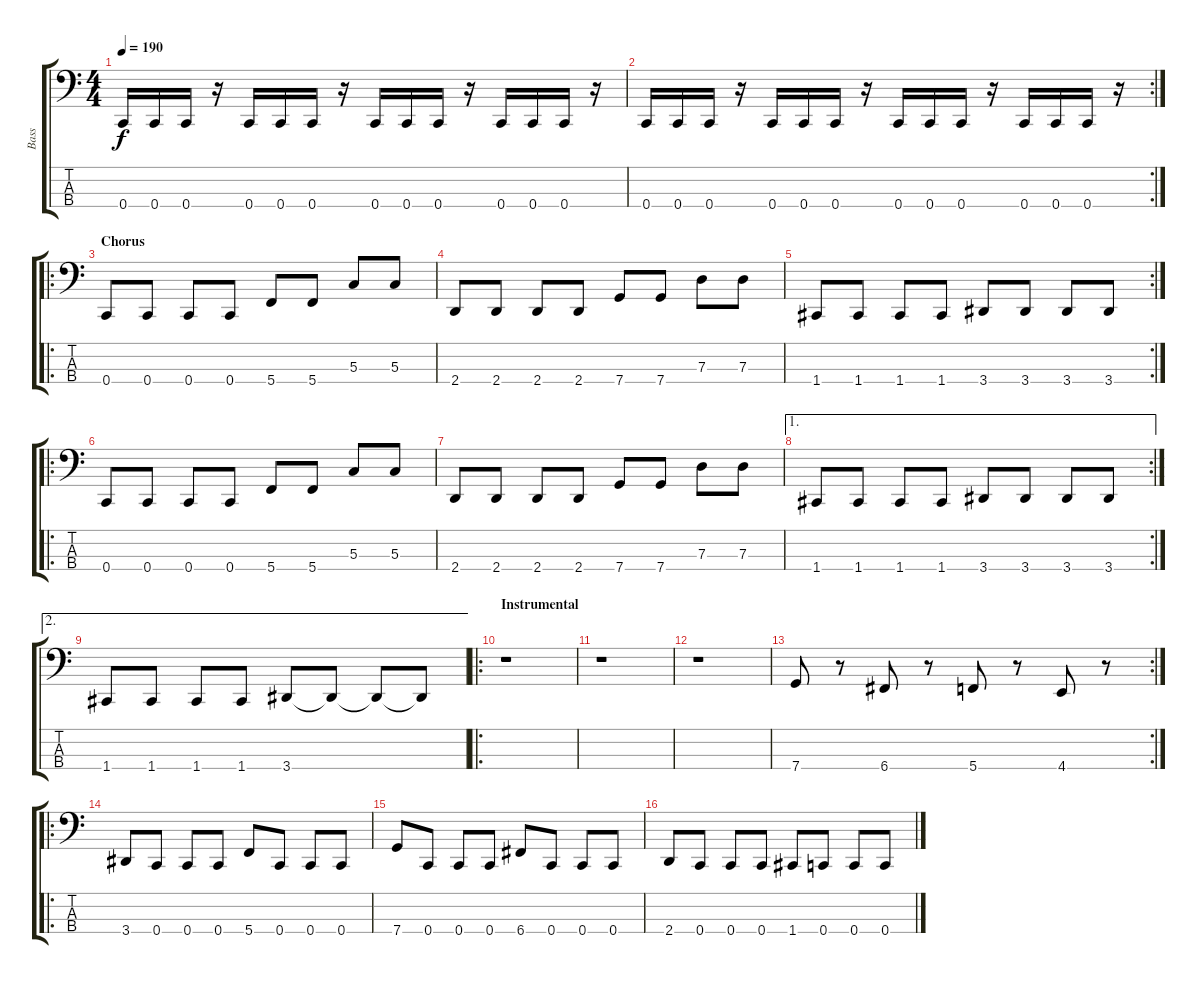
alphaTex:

\track ("Bass" "Bass") {instrument electricbasspick}
\staff {score tabs}
\tuning (F2 C2 G1 C1) {hide}
\ts (4 4)
\tempo 190
\clef f4
\ks c
0.4.16{dy f} 0.4.16 0.4.16 r.16 0.4.16 0.4.16 0.4.16 r.16 0.4.16 0.4.16 0.4.16 r.16 0.4.16 0.4.16 0.4.16 r.16 |
\rc 2
0.4.16 0.4.16 0.4.16 r.16 0.4.16 0.4.16 0.4.16 r.16 0.4.16 0.4.16 0.4.16 r.16 0.4.16 0.4.16 0.4.16 r.16 |
\ro
\section ("" "Chorus")
0.4.8 0.4.8 0.4.8 0.4.8 5.4.8 5.4.8 5.3.8 5.3.8 |
2.4.8 2.4.8 2.4.8 2.4.8 7.4.8 7.4.8 7.3.8 7.3.8 |
\rc 2
1.4.8 1.4.8 1.4.8 1.4.8 3.4.8 3.4.8 3.4.8 3.4.8 |
\ro
0.4.8 0.4.8 0.4.8 0.4.8 5.4.8 5.4.8 5.3.8 5.3.8 |
2.4.8 2.4.8 2.4.8 2.4.8 7.4.8 7.4.8 7.3.8 7.3.8 |
\ae 1
\rc 2
1.4.8 1.4.8 1.4.8 1.4.8 3.4.8 3.4.8 3.4.8 3.4.8 |
\ae 2
1.4.8 1.4.8 1.4.8 1.4.8 3.4.8 3.4{t}.8 3.4{t}.8 3.4{t}.8 |
\ro
\section ("" "Instrumental")
r.1 |
r.1 |
r.1 |
\rc 2
7.4.8 r.8 6.4.8 r.8 5.4.8 r.8 4.4.8 r.8 |
\ro
3.4.8 0.4.8 0.4.8 0.4.8 5.4.8 0.4.8 0.4.8 0.4.8 |
7.4.8 0.4.8 0.4.8 0.4.8 6.4.8 0.4.8 0.4.8 0.4.8 |
2.4.8 0.4.8 0.4.8 0.4.8 1.4.8 0.4.8 0.4.8 0.4.8
